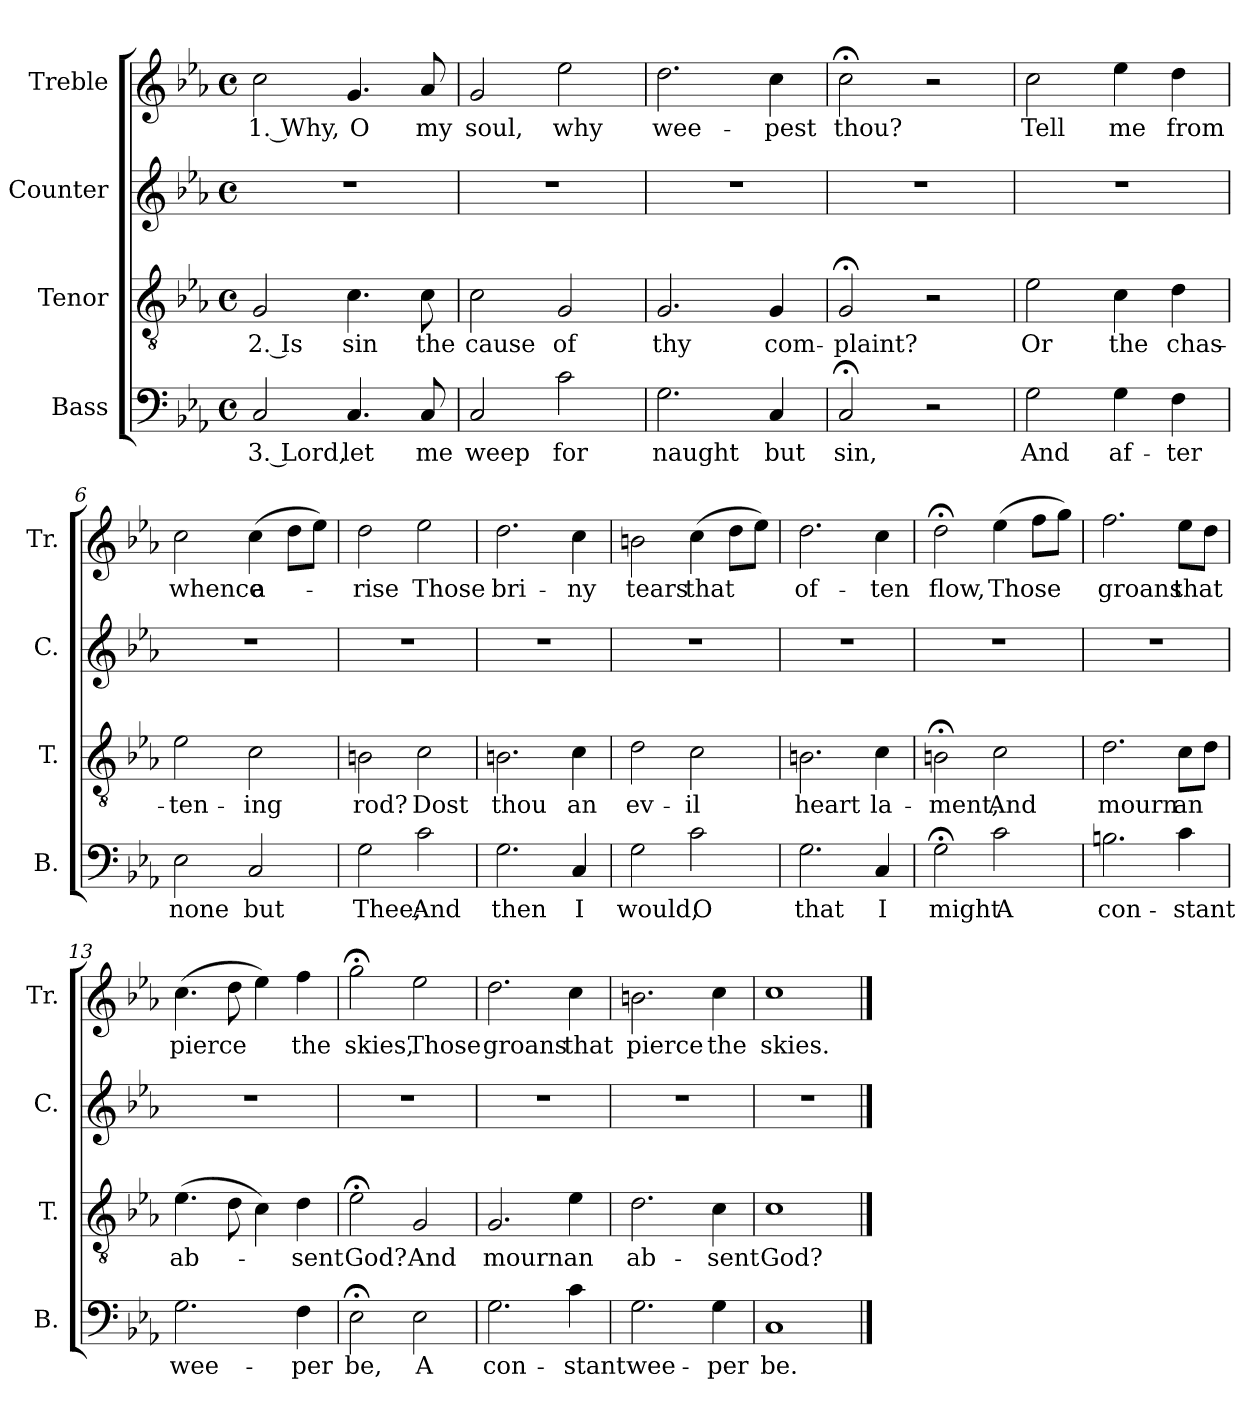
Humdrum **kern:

**kern	**text	**kern	**text	**kern	**kern	**text
*part4	*part4	*part3	*part3	*part2	*part1	*part1
*staff4	*staff4	*staff3	*staff3	*staff2	*staff1	*staff1
*I"Bass	*	*I"Tenor	*	*I"Counter	*I"Treble	*
*I'B.	*	*I'T.	*	*I'C.	*I'Tr.	*
*clefF4	*	*clefGv2	*	*clefG2	*clefG2	*
*k[b-e-a-]	*	*k[b-e-a-]	*	*k[b-e-a-]	*k[b-e-a-]	*
*M4/4	*	*M4/4	*	*M4/4	*M4/4	*
*met(c)	*	*met(c)	*	*met(c)	*met(c)	*
=1	=1	=1	=1	=1	=1	=1
2C/	3. Lord,	2G/	2. Is	1r	2cc\	1. Why,
4.C/	let	4.c\	sin	.	4.g/	O
8C/	me	8c\	the	.	8a-/	my
=2	=2	=2	=2	=2	=2	=2
2C/	weep	2c\	cause	1r	2g/	soul,
2c\	for	2G/	of	.	2ee-\	why
=3	=3	=3	=3	=3	=3	=3
2.G\	naught	2.G/	thy	1r	2.dd\	wee-
4C/	but	4G/	com-	.	4cc\	-pest
=4	=4	=4	=4	=4	=4	=4
2C;</	sin,	2G;</	-plaint?	1r	2cc;<\	thou?
2r	.	2r	.	.	2r	.
=5	=5	=5	=5	=5	=5	=5
2G\	And	2e-\	Or	1r	2cc\	Tell
4G\	af-	4c\	the	.	4ee-\	me
4F\	-ter	4d\	chas-	.	4dd\	from
=6	=6	=6	=6	=6	=6	=6
2E-\	none	2e-\	-ten-	1r	2cc\	whence
2C/	but	2c\	-ing	.	(4cc\	a-
.	.	.	.	.	8dd\L	.
.	.	.	.	.	8ee-\J)	.
!!LO:LB:g=z
=7	=7	=7	=7	=7	=7	=7
2G\	Thee;	2Bn\	rod?	1r	2dd\	-rise
2c\	And	2c\	Dost	.	2ee-\	Those
=8	=8	=8	=8	=8	=8	=8
2.G\	then	2.Bn\	thou	1r	2.dd\	bri-
4C/	I	4c\	an	.	4cc\	-ny
=9	=9	=9	=9	=9	=9	=9
2G\	would,	2d\	ev-	1r	2bn\	tears
2c\	O	2c\	-il	.	(4cc\	that
.	.	.	.	.	8dd\L	.
.	.	.	.	.	8ee-\J)	.
=10	=10	=10	=10	=10	=10	=10
2.G\	that	2.Bn\	heart	1r	2.dd\	of-
4C/	I	4c\	la-	.	4cc\	-ten
=11	=11	=11	=11	=11	=11	=11
2G;<\	might	2Bn;<\	-ment,	1r	2dd;<\	flow,
2c\	A	2c\	And	.	(4ee-\	Those
.	.	.	.	.	8ff\L	.
.	.	.	.	.	8gg\J)	.
=12	=12	=12	=12	=12	=12	=12
2.Bn\	con-	2.d\	mourn	1r	2.ff\	groans
4c\	-stant	8c\L	an	.	8ee-\L	that
.	.	8d\J	.	.	8dd\J	.
!!LO:LB:g=z
=13	=13	=13	=13	=13	=13	=13
2.G\	wee-	(4.e-\	ab-	1r	(4.cc\	pierce
.	.	8d\	.	.	8dd\	.
.	.	4c\)	.	.	4ee-\)	.
4F\	-per	4d\	-sent	.	4ff\	the
=14	=14	=14	=14	=14	=14	=14
2E-;<\	be,	2e-;<\	God?	1r	2gg;<\	skies,
2E-\	A	2G/	And	.	2ee-\	Those
=15	=15	=15	=15	=15	=15	=15
2.G\	con-	2.G/	mourn	1r	2.dd\	groans
4c\	-stant	4e-\	an	.	4cc\	that
=16	=16	=16	=16	=16	=16	=16
2.G\	wee-	2.d\	ab-	1r	2.bn\	pierce
4G\	-per	4c\	-sent	.	4cc\	the
=17	=17	=17	=17	=17	=17	=17
1C	be.	1c	God?	1r	1cc	skies.
==	==	==	==	==	==	==
*-	*-	*-	*-	*-	*-	*-
